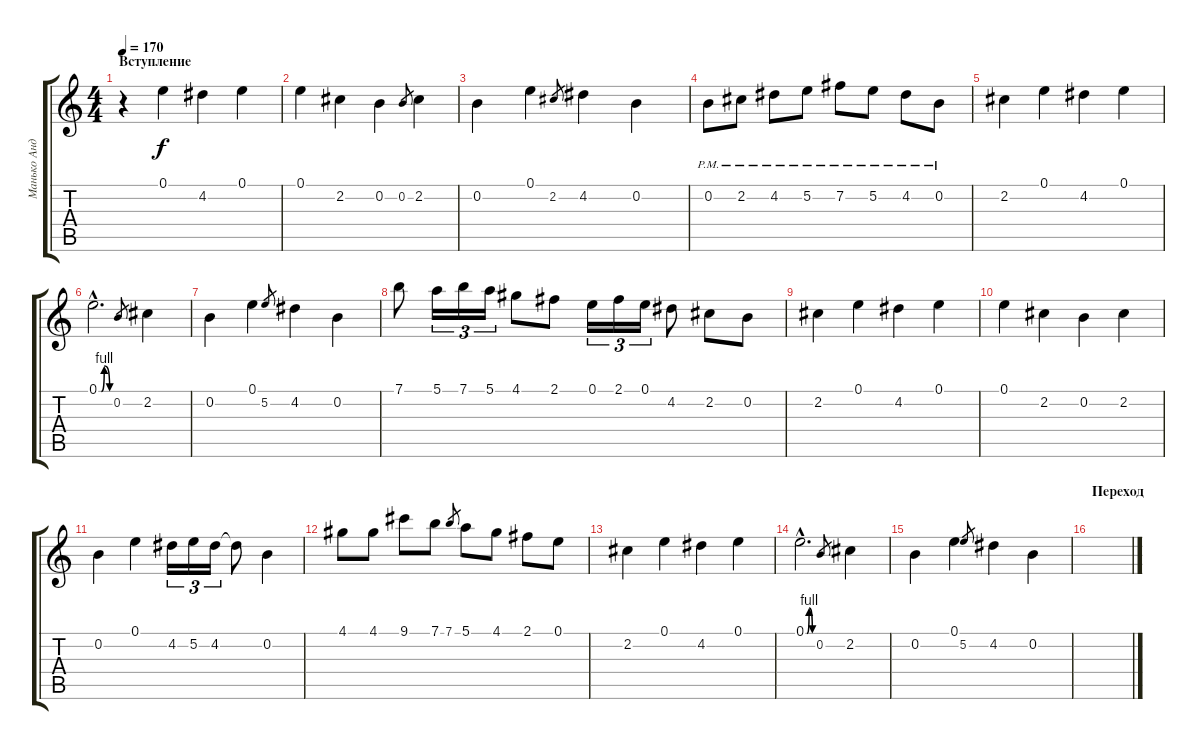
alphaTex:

\track ("Манько Андрей" "Манько Анд") {instrument distortionguitar}
\staff {score tabs}
\tuning (E4 B3 G3 D3 A2 E2) {hide}
\ts (4 4)
\section ("" "Вступление")
\tempo 170
\clef g2
\ks c
r.4{dy f instrument distortionguitar} 0.1.4 4.2.4 0.1.4 |
0.1.4 2.2.4 0.2.4 0.2.8{gr} 2.2.4 |
0.2.4 0.1.4 2.2.8{gr} 4.2.4 0.2.4 |
0.2{pm}.8 2.2{pm}.8 4.2{pm}.8 5.2{pm}.8 7.2{pm}.8 5.2{pm}.8 4.2{pm}.8 0.2{pm}.8 |
2.2.4 0.1.4 4.2.4 0.1.4 |
0.1{be (custom 0 0 14 0 30 4 60 0) hac}.2{d} 0.2.8{gr} 2.2.4 |
0.2.4 0.1.4 5.2.8{gr} 4.2.4 0.2.4 |
7.1.8 5.1.16{tu (3 2)} 7.1.16{tu (3 2)} 5.1.16{tu (3 2)} 4.1.8 2.1.8 0.1.16{tu (3 2)} 2.1.16{tu (3 2)} 0.1.16{tu (3 2)} 4.2.8 2.2.8 0.2.8 |
2.2.4 0.1.4 4.2.4 0.1.4 |
0.1.4 2.2.4 0.2.4 2.2.4 |
0.2.4 0.1.4 4.2.16{tu (3 2)} 5.2.16{tu (3 2)} 4.2.16{tu (3 2)} 4.2{t}.8 0.2.4 |
4.1.8 4.1.8 9.1.8 7.1.8 7.1.8{gr} 5.1.8 4.1.8 2.1.8 0.1.8 |
2.2.4 0.1.4 4.2.4 0.1.4 |
0.1{be (custom 0 0 10 0 30 4 60 0) hac}.2{d} 0.2.8{gr} 2.2.4 |
0.2.4 0.1.4 5.2.8{gr} 4.2.4 0.2.4 |
\section ("" "Переход")
